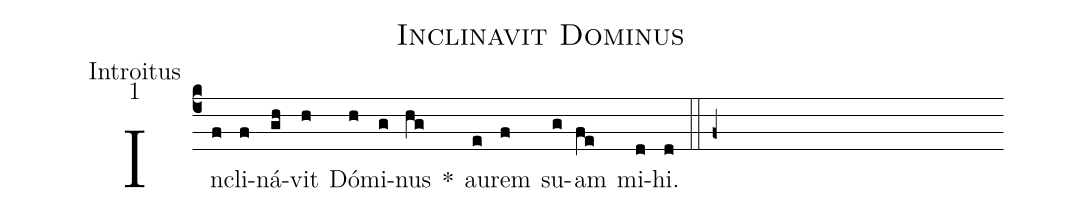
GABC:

name:Inclinavit Dominus;
office-part:Introitus;
mode:1;
%%
(c4)In(f)cli(f)ná(gh)vit(h) Dó(h)mi(g)nus(hg) *() au(e)rem(f) su(g)am(fe) mi(d)hi.(d) (::f+)
